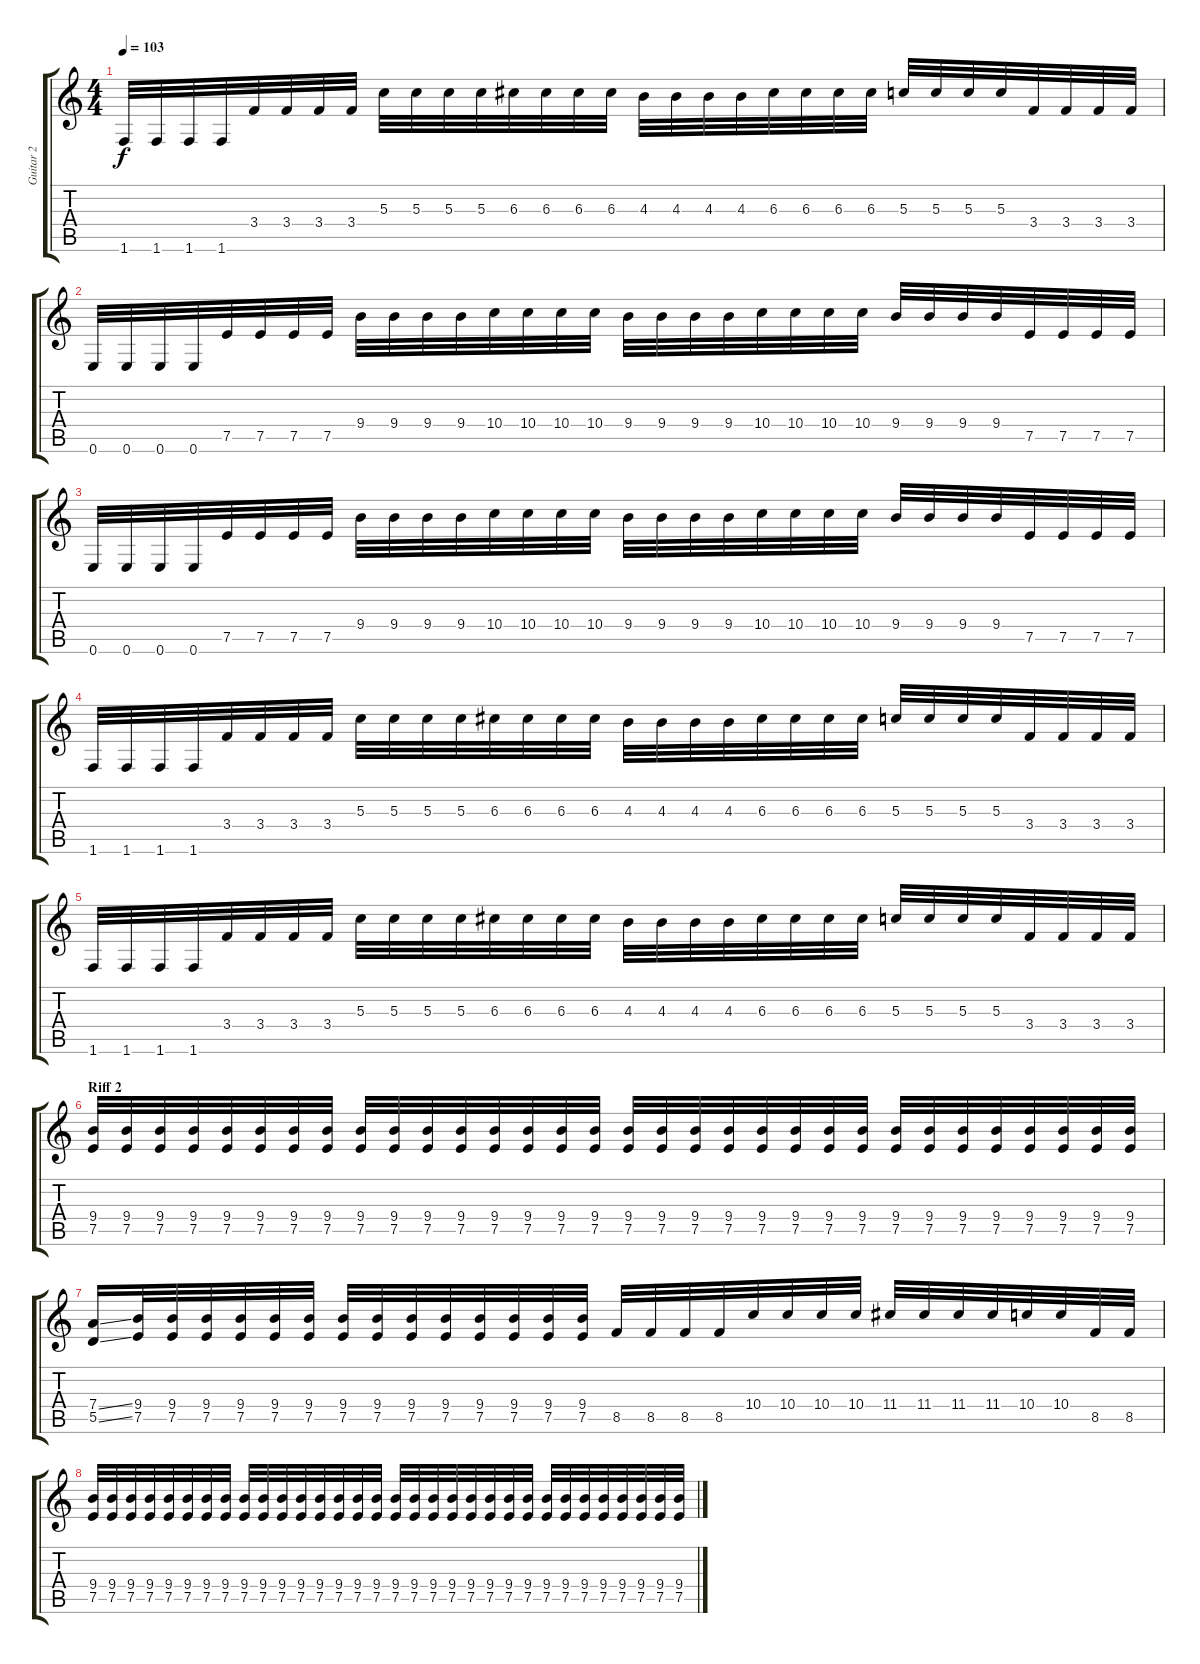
\track ("Guitar 2" "Guitar 2") {instrument overdrivenguitar}
\staff {score tabs}
\tuning (E4 B3 G3 D3 A2 E2) {hide}
\ts (4 4)
\tempo 103
\clef g2
\ks c
1.6.32{dy f} 1.6.32 1.6.32 1.6.32 3.4.32 3.4.32 3.4.32 3.4.32 5.3.32 5.3.32 5.3.32 5.3.32 6.3.32 6.3.32 6.3.32 6.3.32 4.3.32 4.3.32 4.3.32 4.3.32 6.3.32 6.3.32 6.3.32 6.3.32 5.3.32 5.3.32 5.3.32 5.3.32 3.4.32 3.4.32 3.4.32 3.4.32 |
0.6.32 0.6.32 0.6.32 0.6.32 7.5.32 7.5.32 7.5.32 7.5.32 9.4.32 9.4.32 9.4.32 9.4.32 10.4.32 10.4.32 10.4.32 10.4.32 9.4.32 9.4.32 9.4.32 9.4.32 10.4.32 10.4.32 10.4.32 10.4.32 9.4.32 9.4.32 9.4.32 9.4.32 7.5.32 7.5.32 7.5.32 7.5.32 |
0.6.32 0.6.32 0.6.32 0.6.32 7.5.32 7.5.32 7.5.32 7.5.32 9.4.32 9.4.32 9.4.32 9.4.32 10.4.32 10.4.32 10.4.32 10.4.32 9.4.32 9.4.32 9.4.32 9.4.32 10.4.32 10.4.32 10.4.32 10.4.32 9.4.32 9.4.32 9.4.32 9.4.32 7.5.32 7.5.32 7.5.32 7.5.32 |
1.6.32 1.6.32 1.6.32 1.6.32 3.4.32 3.4.32 3.4.32 3.4.32 5.3.32 5.3.32 5.3.32 5.3.32 6.3.32 6.3.32 6.3.32 6.3.32 4.3.32 4.3.32 4.3.32 4.3.32 6.3.32 6.3.32 6.3.32 6.3.32 5.3.32 5.3.32 5.3.32 5.3.32 3.4.32 3.4.32 3.4.32 3.4.32 |
1.6.32 1.6.32 1.6.32 1.6.32 3.4.32 3.4.32 3.4.32 3.4.32 5.3.32 5.3.32 5.3.32 5.3.32 6.3.32 6.3.32 6.3.32 6.3.32 4.3.32 4.3.32 4.3.32 4.3.32 6.3.32 6.3.32 6.3.32 6.3.32 5.3.32 5.3.32 5.3.32 5.3.32 3.4.32 3.4.32 3.4.32 3.4.32 |
\section ("" "Riff 2")
(9.4 7.5).32 (9.4 7.5).32 (9.4 7.5).32 (9.4 7.5).32 (9.4 7.5).32 (9.4 7.5).32 (9.4 7.5).32 (9.4 7.5).32 (9.4 7.5).32 (9.4 7.5).32 (9.4 7.5).32 (9.4 7.5).32 (9.4 7.5).32 (9.4 7.5).32 (9.4 7.5).32 (9.4 7.5).32 (9.4 7.5).32 (9.4 7.5).32 (9.4 7.5).32 (9.4 7.5).32 (9.4 7.5).32 (9.4 7.5).32 (9.4 7.5).32 (9.4 7.5).32 (9.4 7.5).32 (9.4 7.5).32 (9.4 7.5).32 (9.4 7.5).32 (9.4 7.5).32 (9.4 7.5).32 (9.4 7.5).32 (9.4 7.5).32 |
(7.4{ss} 5.5{ss}).16 (9.4 7.5).32 (9.4 7.5).32 (9.4 7.5).32 (9.4 7.5).32 (9.4 7.5).32 (9.4 7.5).32 (9.4 7.5).32 (9.4 7.5).32 (9.4 7.5).32 (9.4 7.5).32 (9.4 7.5).32 (9.4 7.5).32 (9.4 7.5).32 (9.4 7.5).32 8.5.32 8.5.32 8.5.32 8.5.32 10.4.32 10.4.32 10.4.32 10.4.32 11.4.32 11.4.32 11.4.32 11.4.32 10.4.32 10.4.32 8.5.32 8.5.32 |
(9.4 7.5).32 (9.4 7.5).32 (9.4 7.5).32 (9.4 7.5).32 (9.4 7.5).32 (9.4 7.5).32 (9.4 7.5).32 (9.4 7.5).32 (9.4 7.5).32 (9.4 7.5).32 (9.4 7.5).32 (9.4 7.5).32 (9.4 7.5).32 (9.4 7.5).32 (9.4 7.5).32 (9.4 7.5).32 (9.4 7.5).32 (9.4 7.5).32 (9.4 7.5).32 (9.4 7.5).32 (9.4 7.5).32 (9.4 7.5).32 (9.4 7.5).32 (9.4 7.5).32 (9.4 7.5).32 (9.4 7.5).32 (9.4 7.5).32 (9.4 7.5).32 (9.4 7.5).32 (9.4 7.5).32 (9.4 7.5).32 (9.4 7.5).32
